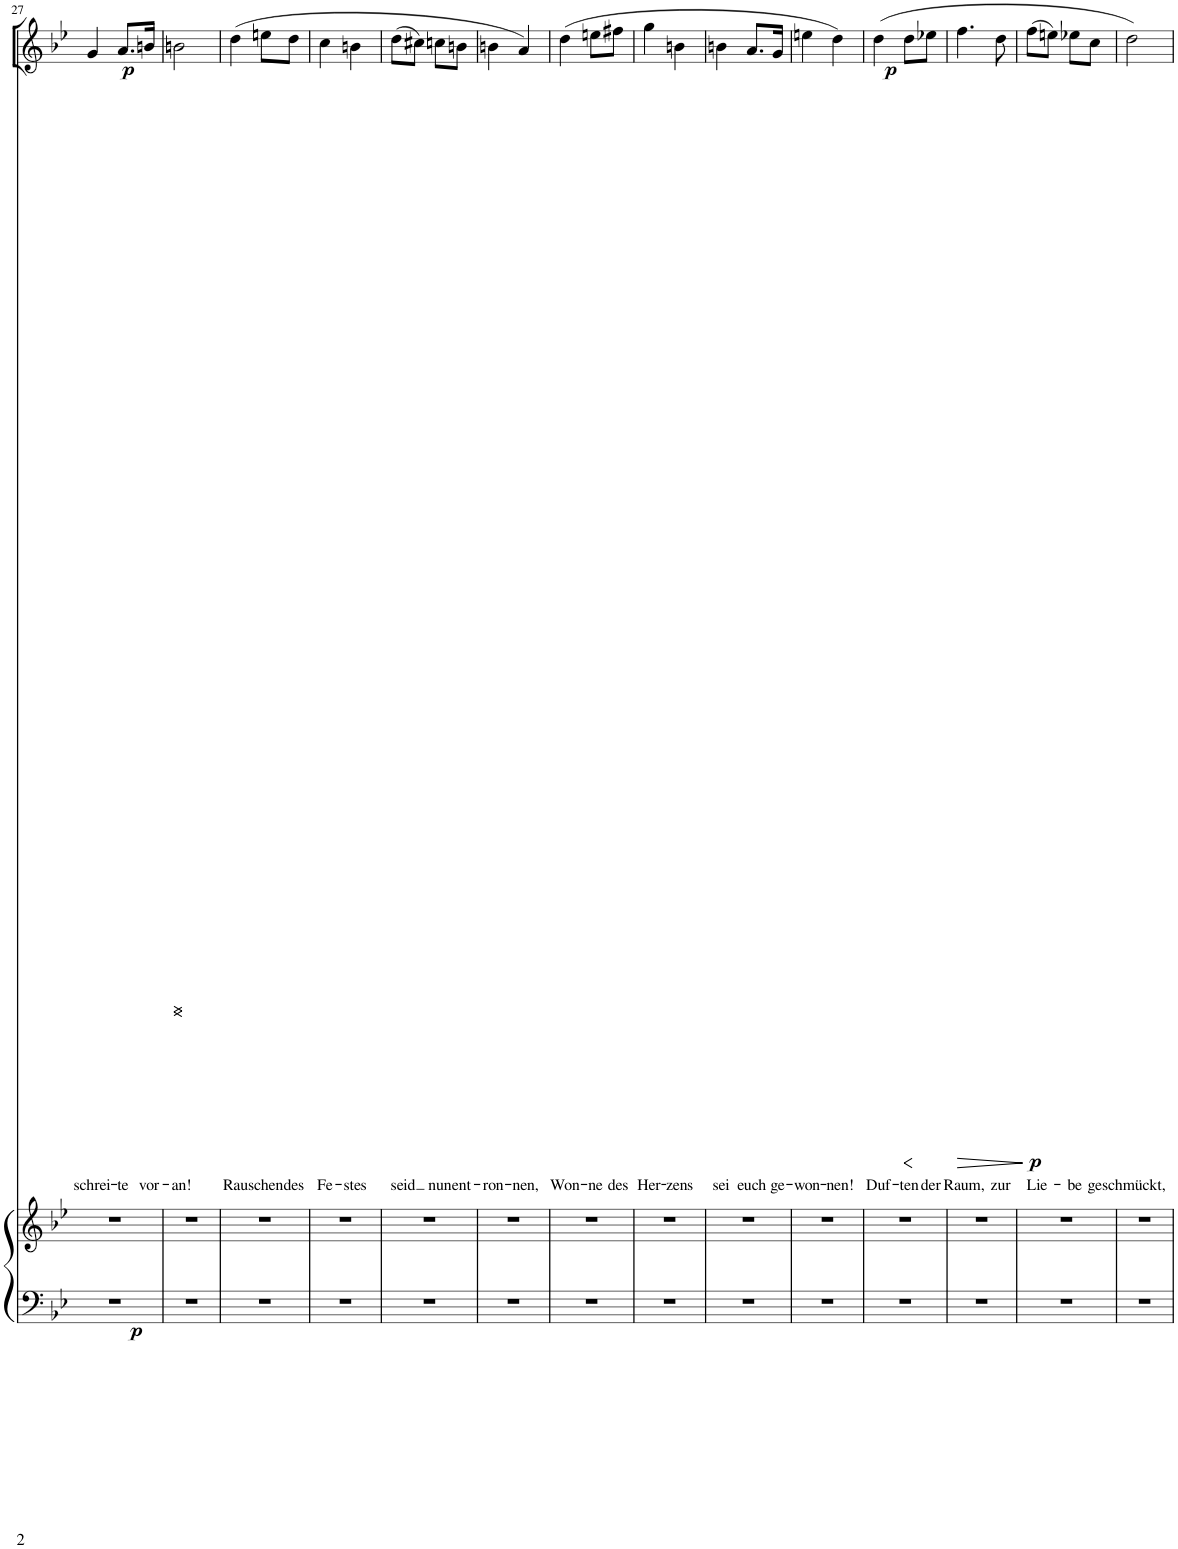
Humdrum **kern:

**kern	**text	**dynam
*part1	*part1	*part1
*staff1	*staff1	*staff1
*I"Soprano	*	*
!!LO:PB:g=z
*clefG2	*	*
*Trd1c2	*	*
*k[b-e-]	*	*
*M2/4	*	*
=27	=27	=27
!	!LO:LY:b	!LO:DY:b
4g/	schrei-	p
!	!LO:LY:b	!
8.a/L	-te	.
!	!LO:LY:b	!
16bn/Jk	vor-	.
=28	=28	=28
!	!LO:LY:b	!LO:HP:b
!	!	!LO:HP:n=1:b
2bn\	-an!	< >
.	.	[
=29	=29	=29
!	!LO:LY:b	!
(4dd\	Rau-	.
!	!LO:LY:b	!
8een\L	-schen	]
!	!LO:LY:b	!
8dd\J	des	.
=30	=30	=30
!	!LO:LY:b	!
4cc\	Fe-	.
!	!LO:LY:b	!
4bn\	-stes	.
=31	=31	=31
!	!LO:LY:b	!
(8dd\L	seid	.
8cc#X\J)	.	.
!	!LO:LY:b	!
8ccn\L	nun	.
!	!LO:LY:b	!
8bn\J	ent-	.
=32	=32	=32
!	!LO:LY:b	!
4bn\	-ron-	.
!	!LO:LY:b	!
4a/)	-nen,	.
=33	=33	=33
!	!LO:LY:b	!
(4dd\	Won-	.
!	!LO:LY:b	!
8een\L	-ne	.
!	!LO:LY:b	!
8ff#X\J	des	.
=34	=34	=34
!	!LO:LY:b	!
4gg\	Her-	.
!	!LO:LY:b	!
4bn\	-zens	.
=35	=35	=35
!	!LO:LY:b	!
4bn\	sei	.
!	!LO:LY:b	!
8.a/L	euch	.
!	!LO:LY:b	!
16g/Jk	ge-	.
=36	=36	=36
!	!LO:LY:b	!
4een\	-won-	.
!	!LO:LY:b	!
4dd\)	-nen!	.
=37	=37	=37
!	!LO:LY:b	!LO:DY:b
(4dd\	Duf-	p
!	!LO:LY:b	!LO:HP:b
8dd\L	-ten-	<
!	!LO:LY:b	!
8ee-X\J	-der	.
.	.	[
=38	=38	=38
!	!LO:LY:b	!LO:HP:b
4.ff\	Raum,	>
!	!LO:LY:b	!
8dd\	zur	.
.	.	]
=39	=39	=39
!	!LO:LY:b	!LO:DY:b
(8ff\L	Lie-	p
8een\J)	.	.
!	!LO:LY:b	!
8ee-X\L	-be	.
!	!LO:LY:b	!
8cc\J	ge-	.
=40	=40	=40
!	!LO:LY:b	!
2dd\)	-schmückt,	.
=	=	=
*-	*-	*-
